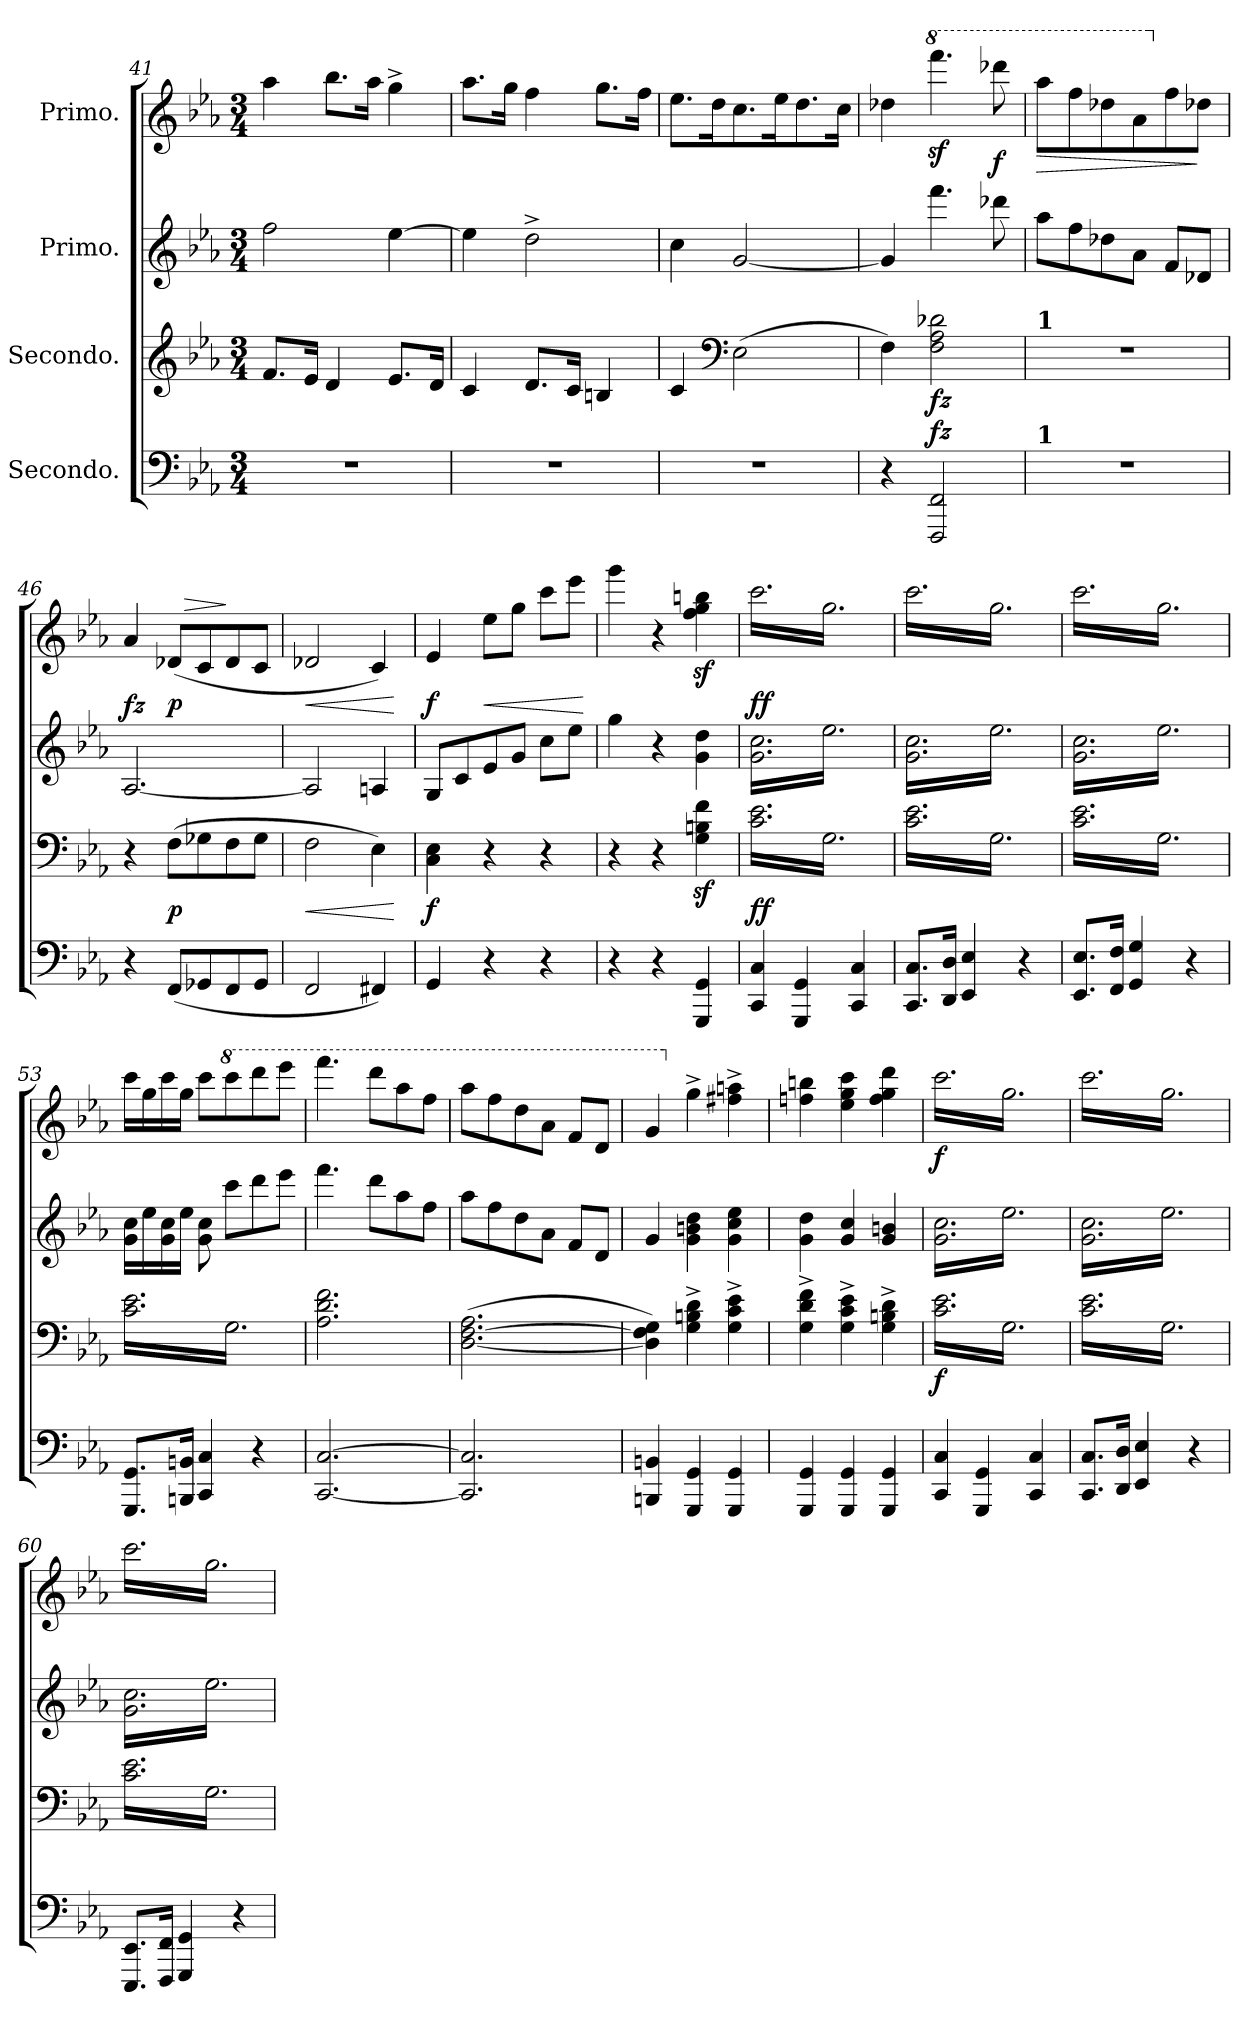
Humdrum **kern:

**kern	**dynam	**kern	**dynam	**kern	**dynam	**kern	**dynam
*part4	*part4	*part3	*part3	*part2	*part2	*part1	*part1
*staff4	*staff4	*staff3	*staff3	*staff2	*staff2	*staff1	*staff1
*I"Secondo.	*	*I"Secondo.	*	*I"Primo.	*	*I"Primo.	*
*clefF4	*	*clefG2	*	*clefG2	*	*clefG2	*
*k[b-e-a-]	*	*k[b-e-a-]	*	*k[b-e-a-]	*	*k[b-e-a-]	*
*c:	*	*c:	*	*c:	*	*c:	*
*M3/4	*	*M3/4	*	*M3/4	*	*M3/4	*
=41	=41	=41	=41	=41	=41	=41	=41
2.r	.	8.f/L	.	2ff\	.	4aa-\	.
.	.	16e-/Jk	.	.	.	.	.
.	.	4d/	.	.	.	8.bb-\L	.
.	.	.	.	.	.	16aa-\Jk	.
.	.	8.e-/L	.	[4ee-\	.	4gg^<\	.
.	.	16d/Jk	.	.	.	.	.
=42	=42	=42	=42	=42	=42	=42	=42
2.r	.	4c/	.	4ee-\]	.	8.aa-\L	.
.	.	.	.	.	.	16gg\Jk	.
.	.	8.d/L	.	2dd^<\	.	4ff\	.
.	.	16c/Jk	.	.	.	.	.
.	.	4Bn/	.	.	.	8.gg\L	.
.	.	.	.	.	.	16ff\Jk	.
=43	=43	=43	=43	=43	=43	=43	=43
2.r	.	4c/	.	4cc\	.	8.ee-\L	.
.	.	.	.	.	.	16dd\K	.
*	*	*clefF4	*	*	*	*	*
.	.	(2E-\	.	[2g/	.	8.cc\	.
.	.	.	.	.	.	16ee-\K	.
.	.	.	.	.	.	8.dd\	.
.	.	.	.	.	.	16cc\Jk	.
=44	=44	=44	=44	=44	=44	=44	=44
4r	.	4F\)	.	4g/]	.	4dd-X\	.
*	*	*	*	*	*	*8va	*
!	!LO:DY:a	!	!LO:DY:b	!	!	!	!
2FFF/ 2FF/	fz	2F\ 2A-\ 2d-X\	fz	4.fff\	.	4.ffffz\	.
.	.	.	.	8ddd-X\	.	8dddd-X\	f
=45	=45	=45	=45	=45	=45	=45	=45
!	!	!LO:TX:a:B:t=1	!	!	!	!	!
!LO:TX:a:B:t=1	!	!	!	!	!	!	!
!	!	!	!	!	!	!	!LO:HP:b
2.r	.	2.r	.	8aa-\L	.	8aaa-\L	>
.	.	.	.	8ff\	.	8fff\	.
.	.	.	.	8dd-X\	.	8ddd-X\	.
.	.	.	.	8a-\J	.	8aa-\	.
*	*	*	*	*	*	*X8va	*
.	.	.	.	8f/L	.	8ff\	.
.	.	.	.	8d-X/J	.	8dd-X\J	]
=46	=46	=46	=46	=46	=46	=46	=46
!	!	!	!	!	!LO:DY:a	!	!
4r	.	4r	.	[2.A-/	fz	4a-/	.
!	!	!	!	!	!	!	!LO:HP:a
(8FF/L	.	(8F\L	p	.	.	(>8d-X/L	> p
8GG-X/	.	8G-X\	.	.	.	8c/	.
8FF/	.	8F\	.	.	.	8d-/	]
8GG-/J	.	8G-\J	.	.	.	8c/J	.
=47	=47	=47	=47	=47	=47	=47	=47
!	!	!	!LO:HP:b	!	!	!	!LO:HP:b
2FF/	.	2F\	<	2A-/]	.	2d-X/	<
4FF#X/)	.	4E-\)	.	4An/	.	4c/)	.
.	.	.	[	.	.	.	[
=48	=48	=48	=48	=48	=48	=48	=48
4GG/	.	4C\ 4E-\	f	8G/L	.	4e-/	f
.	.	.	.	8c/	.	.	.
!	!	!	!	!	!	!	!LO:HP:b
4r	.	4r	.	8e-/	.	8ee-\L	<
.	.	.	.	8g/J	.	8gg\J	.
4r	.	4r	.	8cc\L	.	8ccc\L	.
.	.	.	.	8ee-\J	.	8eee-\J	.
.	.	.	.	.	.	.	[
=49	=49	=49	=49	=49	=49	=49	=49
4r	.	4r	.	4gg\	.	4ggg\	.
4r	.	4r	.	4r	.	4r	.
4GGG/ 4GG/	.	4Gz\ 4Bnz\ 4fz\	.	4g\ 4dd\	.	4ffz\ 4ggz\ 4bbnz\	.
=50	=50	=50	=50	=50	=50	=50	=50
*	*	*tremolo	*	*	*	*	*
*	*	*	*	*tremolo	*	*	*
*	*	*	*	*	*	*tremolo	*
4CC/ 4C/	.	16c\ 16e-\LL	ff	16g\ 16cc\LL	.	16ccc\LL	ff
.	.	16G\	.	16ee-\	.	16gg\	.
.	.	16c\ 16e-\	.	16g\ 16cc\	.	16ccc\	.
.	.	16G\	.	16ee-\	.	16gg\	.
4GGG/ 4GG/	.	16c\ 16e-\	.	16g\ 16cc\	.	16ccc\	.
.	.	16G\	.	16ee-\	.	16gg\	.
.	.	16c\ 16e-\	.	16g\ 16cc\	.	16ccc\	.
.	.	16G\	.	16ee-\	.	16gg\	.
4CC/ 4C/	.	16c\ 16e-\	.	16g\ 16cc\	.	16ccc\	.
.	.	16G\	.	16ee-\	.	16gg\	.
.	.	16c\ 16e-\	.	16g\ 16cc\	.	16ccc\	.
.	.	16G\JJ	.	16ee-\JJ	.	16gg\JJ	.
=51	=51	=51	=51	=51	=51	=51	=51
8.CC/ 8.C/L	.	16c\ 16e-\LL	.	16g\ 16cc\LL	.	16ccc\LL	.
.	.	16G\	.	16ee-\	.	16gg\	.
.	.	16c\ 16e-\	.	16g\ 16cc\	.	16ccc\	.
16DD/ 16D/Jk	.	16G\	.	16ee-\	.	16gg\	.
4EE-/ 4E-/	.	16c\ 16e-\	.	16g\ 16cc\	.	16ccc\	.
.	.	16G\	.	16ee-\	.	16gg\	.
.	.	16c\ 16e-\	.	16g\ 16cc\	.	16ccc\	.
.	.	16G\	.	16ee-\	.	16gg\	.
4r	.	16c\ 16e-\	.	16g\ 16cc\	.	16ccc\	.
.	.	16G\	.	16ee-\	.	16gg\	.
.	.	16c\ 16e-\	.	16g\ 16cc\	.	16ccc\	.
.	.	16G\JJ	.	16ee-\JJ	.	16gg\JJ	.
=52	=52	=52	=52	=52	=52	=52	=52
8.EE-/ 8.E-/L	.	16c\ 16e-\LL	.	16g\ 16cc\LL	.	16ccc\LL	.
.	.	16G\	.	16ee-\	.	16gg\	.
.	.	16c\ 16e-\	.	16g\ 16cc\	.	16ccc\	.
16FF/ 16F/Jk	.	16G\	.	16ee-\	.	16gg\	.
4GG/ 4G/	.	16c\ 16e-\	.	16g\ 16cc\	.	16ccc\	.
.	.	16G\	.	16ee-\	.	16gg\	.
.	.	16c\ 16e-\	.	16g\ 16cc\	.	16ccc\	.
.	.	16G\	.	16ee-\	.	16gg\	.
4r	.	16c\ 16e-\	.	16g\ 16cc\	.	16ccc\	.
.	.	16G\	.	16ee-\	.	16gg\	.
.	.	16c\ 16e-\	.	16g\ 16cc\	.	16ccc\	.
.	.	16G\JJ	.	16ee-\JJ	.	16gg\JJ	.
*	*	*	*	*	*	*Xtremolo	*
*	*	*	*	*Xtremolo	*	*	*
=53	=53	=53	=53	=53	=53	=53	=53
8.GGG/ 8.GG/L	.	16c\ 16e-\LL	.	16g\ 16cc\LL	.	16ccc\LL	.
.	.	16G\	.	16ee-\	.	16gg\	.
.	.	16c\ 16e-\	.	16g\ 16cc\	.	16ccc\	.
16BBBn/ 16BBn/Jk	.	16G\	.	16ee-\JJ	.	16gg\JJ	.
4CC/ 4C/	.	16c\ 16e-\	.	8g\ 8cc\	.	8ccc\L	.
.	.	16G\	.	.	.	.	.
*	*	*	*	*	*	*8va	*
.	.	16c\ 16e-\	.	8ccc\L	.	8cccc\	.
.	.	16G\	.	.	.	.	.
4r	.	16c\ 16e-\	.	8ddd\	.	8dddd\	.
.	.	16G\	.	.	.	.	.
.	.	16c\ 16e-\	.	8eee-\J	.	8eeee-\J	.
.	.	16G\JJ	.	.	.	.	.
*	*	*Xtremolo	*	*	*	*	*
=54	=54	=54	=54	=54	=54	=54	=54
[2.CC/ [2.C/	.	2.A-\ 2.d\ 2.f\	.	4.fff\	.	4.ffff\	.
.	.	.	.	.	.	.	.
.	.	.	.	.	.	.	.
.	.	.	.	.	.	.	.
.	.	.	.	.	.	.	.
.	.	.	.	.	.	.	.
.	.	.	.	8ddd\L	.	8dddd\L	.
.	.	.	.	8aa-\	.	8aaa-\	.
.	.	.	.	8ff\J	.	8fff\J	.
=55	=55	=55	=55	=55	=55	=55	=55
2.CC]/ 2.C]/	.	([2.D\ [2.F\ 2.A-\	.	8aa-\L	.	8aaa-\L	.
.	.	.	.	8ff\	.	8fff\	.
.	.	.	.	8dd\	.	8ddd\	.
.	.	.	.	8a-\J	.	8aa-\J	.
.	.	.	.	8f/L	.	8ff/L	.
.	.	.	.	8d/J	.	8dd/J	.
=56	=56	=56	=56	=56	=56	=56	=56
4BBBn/ 4BBn/	.	4D]\ 4F]\ 4G\)	.	4g/	.	4gg/	.
*	*	*	*	*	*	*X8va	*
4GGG/ 4GG/	.	4G^<\ 4Bn^<\ 4d^<\	.	4g\ 4bn\ 4dd\	.	4gg^<\	.
4GGG/ 4GG/	.	4G^<\ 4c^<\ 4e-^<\	.	4g\ 4cc\ 4ee-\	.	4ff#X^<\ 4aan^<\	.
=57	=57	=57	=57	=57	=57	=57	=57
4GGG/ 4GG/	.	4G^<\ 4d^<\ 4f^<\	.	4g\ 4dd\	.	4ffn\ 4bbn\	.
4GGG/ 4GG/	.	4G^<\ 4c^<\ 4e-^<\	.	4g/ 4cc/	.	4ee-\ 4gg\ 4ccc\	.
4GGG/ 4GG/	.	4G^<\ 4Bn^<\ 4d^<\	.	4g/ 4bn/	.	4ff\ 4gg\ 4ddd\	.
=58	=58	=58	=58	=58	=58	=58	=58
*	*	*tremolo	*	*	*	*	*
*	*	*	*	*tremolo	*	*	*
*	*	*	*	*	*	*tremolo	*
4CC/ 4C/	.	16c\ 16e-\LL	f	16g\ 16cc\LL	.	16ccc\LL	f
.	.	16G\	.	16ee-\	.	16gg\	.
.	.	16c\ 16e-\	.	16g\ 16cc\	.	16ccc\	.
.	.	16G\	.	16ee-\	.	16gg\	.
4GGG/ 4GG/	.	16c\ 16e-\	.	16g\ 16cc\	.	16ccc\	.
.	.	16G\	.	16ee-\	.	16gg\	.
.	.	16c\ 16e-\	.	16g\ 16cc\	.	16ccc\	.
.	.	16G\	.	16ee-\	.	16gg\	.
4CC/ 4C/	.	16c\ 16e-\	.	16g\ 16cc\	.	16ccc\	.
.	.	16G\	.	16ee-\	.	16gg\	.
.	.	16c\ 16e-\	.	16g\ 16cc\	.	16ccc\	.
.	.	16G\JJ	.	16ee-\JJ	.	16gg\JJ	.
=59	=59	=59	=59	=59	=59	=59	=59
8.CC/ 8.C/L	.	16c\ 16e-\LL	.	16g\ 16cc\LL	.	16ccc\LL	.
.	.	16G\	.	16ee-\	.	16gg\	.
.	.	16c\ 16e-\	.	16g\ 16cc\	.	16ccc\	.
16DD/ 16D/Jk	.	16G\	.	16ee-\	.	16gg\	.
4EE-/ 4E-/	.	16c\ 16e-\	.	16g\ 16cc\	.	16ccc\	.
.	.	16G\	.	16ee-\	.	16gg\	.
.	.	16c\ 16e-\	.	16g\ 16cc\	.	16ccc\	.
.	.	16G\	.	16ee-\	.	16gg\	.
4r	.	16c\ 16e-\	.	16g\ 16cc\	.	16ccc\	.
.	.	16G\	.	16ee-\	.	16gg\	.
.	.	16c\ 16e-\	.	16g\ 16cc\	.	16ccc\	.
.	.	16G\JJ	.	16ee-\JJ	.	16gg\JJ	.
=60	=60	=60	=60	=60	=60	=60	=60
8.EEE-/ 8.EE-/L	.	16c\ 16e-\LL	.	16g\ 16cc\LL	.	16ccc\LL	.
.	.	16G\	.	16ee-\	.	16gg\	.
.	.	16c\ 16e-\	.	16g\ 16cc\	.	16ccc\	.
16FFF/ 16FF/Jk	.	16G\	.	16ee-\	.	16gg\	.
4GGG/ 4GG/	.	16c\ 16e-\	.	16g\ 16cc\	.	16ccc\	.
.	.	16G\	.	16ee-\	.	16gg\	.
.	.	16c\ 16e-\	.	16g\ 16cc\	.	16ccc\	.
.	.	16G\	.	16ee-\	.	16gg\	.
4r	.	16c\ 16e-\	.	16g\ 16cc\	.	16ccc\	.
.	.	16G\	.	16ee-\	.	16gg\	.
.	.	16c\ 16e-\	.	16g\ 16cc\	.	16ccc\	.
.	.	16G\JJ	.	16ee-\JJ	.	16gg\JJ	.
*	*	*	*	*	*	*Xtremolo	*
*	*	*	*	*Xtremolo	*	*	*
*	*	*Xtremolo	*	*	*	*	*
.	.	.	.	.	.	.	.
.	.	.	.	.	.	.	.
.	.	.	.	.	.	.	.
.	.	.	.	.	.	.	.
.	.	.	.	.	.	.	.
.	.	.	.	.	.	.	.
=	=	=	=	=	=	=	=
*-	*-	*-	*-	*-	*-	*-	*-
